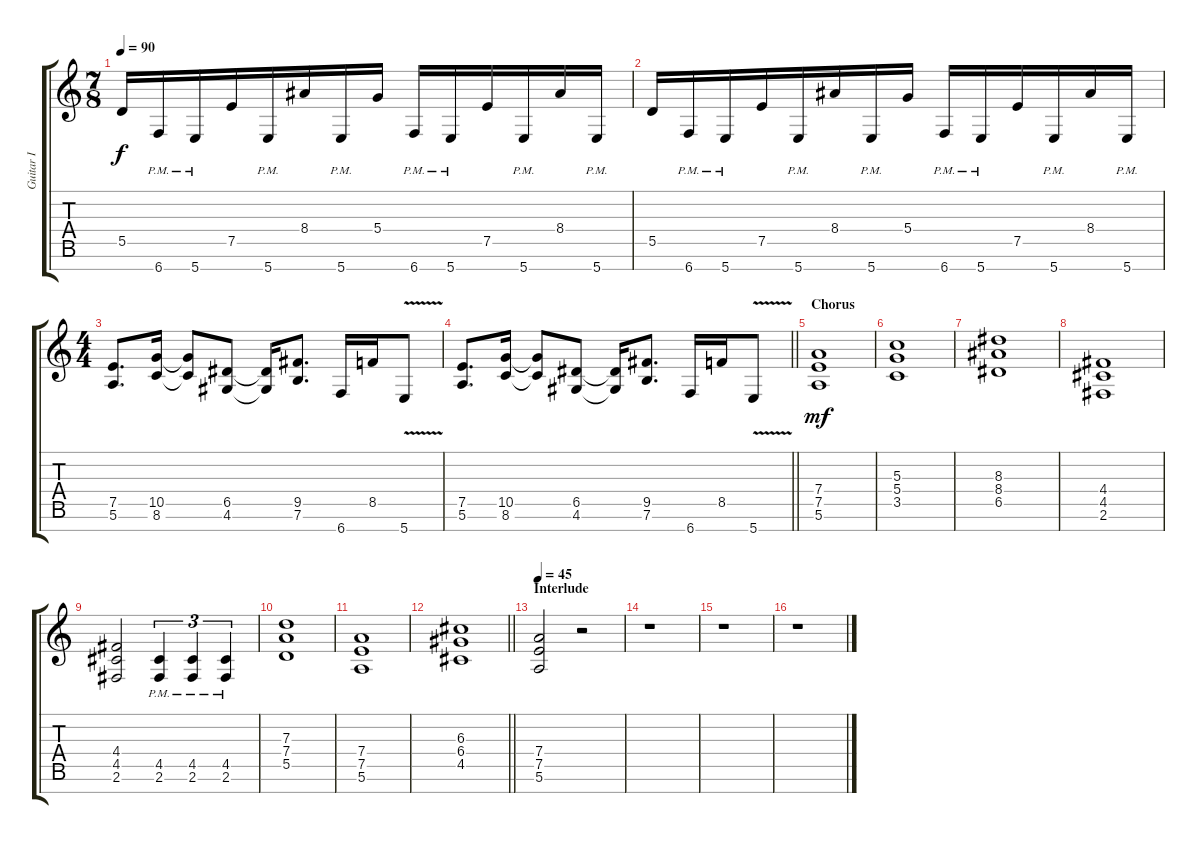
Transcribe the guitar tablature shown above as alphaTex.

\track ("Guitar I" "Guitar I") {instrument distortionguitar}
\staff {score tabs}
\tuning (E4 B3 G3 D3 A2 E2 B1) {hide}
\ts (7 8)
\tempo 90
\clef g2
\ks c
5.5.16{dy f} 6.7{pm}.16{beam merge} 5.7{pm}.16 7.5.16 5.7{pm}.16 8.4.16{beam merge} 5.7{pm}.16 5.4.16 6.7{pm}.16 5.7{pm}.16{beam merge} 7.5.16 5.7{pm}.16 8.4.16 5.7{pm}.16 |
5.5.16 6.7{pm}.16{beam merge} 5.7{pm}.16 7.5.16 5.7{pm}.16 8.4.16{beam merge} 5.7{pm}.16 5.4.16 6.7{pm}.16 5.7{pm}.16{beam merge} 7.5.16 5.7{pm}.16 8.4.16 5.7{pm}.16 |
\ts (4 4)
(7.5 5.6).8{d} (10.5 8.6).16 (10.5{t} 8.6{t}).8 (6.5 4.6).8 (6.5{t} 4.6{t}).16 (9.5 7.6).8{d} 6.7.16 8.5.16 5.7{v}.8 |
\barLineRight lightlight
(7.5 5.6).8{d} (10.5 8.6).16 (10.5{t} 8.6{t}).8 (6.5 4.6).8 (6.5{t} 4.6{t}).16 (9.5 7.6).8{d} 6.7.16 8.5.16 5.7{v}.8 |
\section ("" "Chorus")
(7.4 7.5 5.6).1{dy mf} |
(5.3 5.4 3.5).1 |
(8.3 8.4 6.5).1 |
(4.4 4.5 2.6).1 |
(4.4 4.5 2.6).2 (4.5{pm} 2.6{pm}).4{tu (3 2)} (4.5{pm} 2.6{pm}).4{tu (3 2)} (4.5{pm} 2.6{pm}).4{tu (3 2)} |
(7.3 7.4 5.5).1 |
(7.4 7.5 5.6).1 |
\barLineRight lightlight
(6.3 6.4 4.5).1 |
\section ("" "Interlude")
\tempo 45
(7.4 7.5 5.6).2{volume 0} r.2 |
r.1 |
r.1 |
r.1
